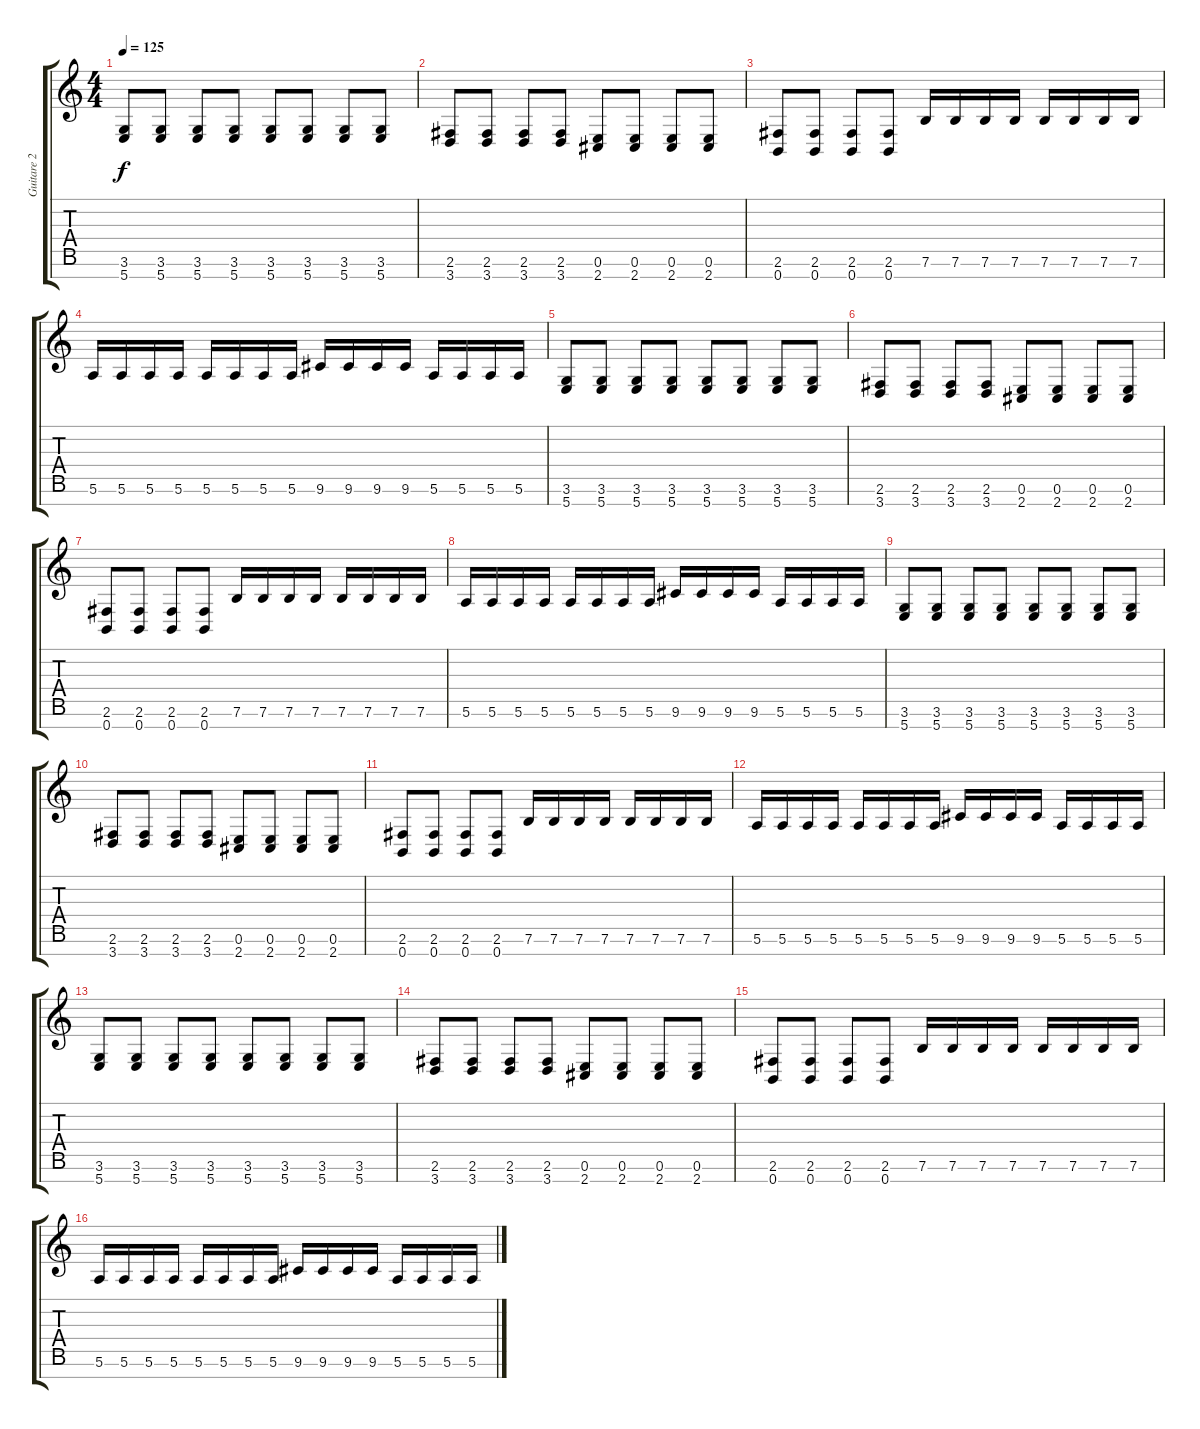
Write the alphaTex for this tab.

\track ("Guitare 2" "Guitare 2") {instrument distortionguitar}
\staff {score tabs}
\tuning (E4 B3 G3 D3 A2 E2 B1) {hide}
\ts (4 4)
\tempo 125
\clef g2
\ks c
(3.6 5.7).8{dy f} (3.6 5.7).8 (3.6 5.7).8 (3.6 5.7).8 (3.6 5.7).8 (3.6 5.7).8 (3.6 5.7).8 (3.6 5.7).8 |
(2.6 3.7).8 (2.6 3.7).8 (2.6 3.7).8 (2.6 3.7).8 (0.6 2.7).8 (0.6 2.7).8 (0.6 2.7).8 (0.6 2.7).8 |
(2.6 0.7).8 (2.6 0.7).8 (2.6 0.7).8 (2.6 0.7).8 7.6.16 7.6.16 7.6.16 7.6.16 7.6.16 7.6.16 7.6.16 7.6.16 |
5.6.16 5.6.16 5.6.16 5.6.16 5.6.16 5.6.16 5.6.16 5.6.16 9.6.16 9.6.16 9.6.16 9.6.16 5.6.16 5.6.16 5.6.16 5.6.16 |
(3.6 5.7).8 (3.6 5.7).8 (3.6 5.7).8 (3.6 5.7).8 (3.6 5.7).8 (3.6 5.7).8 (3.6 5.7).8 (3.6 5.7).8 |
(2.6 3.7).8 (2.6 3.7).8 (2.6 3.7).8 (2.6 3.7).8 (0.6 2.7).8 (0.6 2.7).8 (0.6 2.7).8 (0.6 2.7).8 |
(2.6 0.7).8 (2.6 0.7).8 (2.6 0.7).8 (2.6 0.7).8 7.6.16 7.6.16 7.6.16 7.6.16 7.6.16 7.6.16 7.6.16 7.6.16 |
5.6.16 5.6.16 5.6.16 5.6.16 5.6.16 5.6.16 5.6.16 5.6.16 9.6.16 9.6.16 9.6.16 9.6.16 5.6.16 5.6.16 5.6.16 5.6.16 |
(3.6 5.7).8 (3.6 5.7).8 (3.6 5.7).8 (3.6 5.7).8 (3.6 5.7).8 (3.6 5.7).8 (3.6 5.7).8 (3.6 5.7).8 |
(2.6 3.7).8 (2.6 3.7).8 (2.6 3.7).8 (2.6 3.7).8 (0.6 2.7).8 (0.6 2.7).8 (0.6 2.7).8 (0.6 2.7).8 |
(2.6 0.7).8 (2.6 0.7).8 (2.6 0.7).8 (2.6 0.7).8 7.6.16 7.6.16 7.6.16 7.6.16 7.6.16 7.6.16 7.6.16 7.6.16 |
5.6.16 5.6.16 5.6.16 5.6.16 5.6.16 5.6.16 5.6.16 5.6.16 9.6.16 9.6.16 9.6.16 9.6.16 5.6.16 5.6.16 5.6.16 5.6.16 |
(3.6 5.7).8 (3.6 5.7).8 (3.6 5.7).8 (3.6 5.7).8 (3.6 5.7).8 (3.6 5.7).8 (3.6 5.7).8 (3.6 5.7).8 |
(2.6 3.7).8 (2.6 3.7).8 (2.6 3.7).8 (2.6 3.7).8 (0.6 2.7).8 (0.6 2.7).8 (0.6 2.7).8 (0.6 2.7).8 |
(2.6 0.7).8 (2.6 0.7).8 (2.6 0.7).8 (2.6 0.7).8 7.6.16 7.6.16 7.6.16 7.6.16 7.6.16 7.6.16 7.6.16 7.6.16 |
5.6.16 5.6.16 5.6.16 5.6.16 5.6.16 5.6.16 5.6.16 5.6.16 9.6.16 9.6.16 9.6.16 9.6.16 5.6.16 5.6.16 5.6.16 5.6.16
